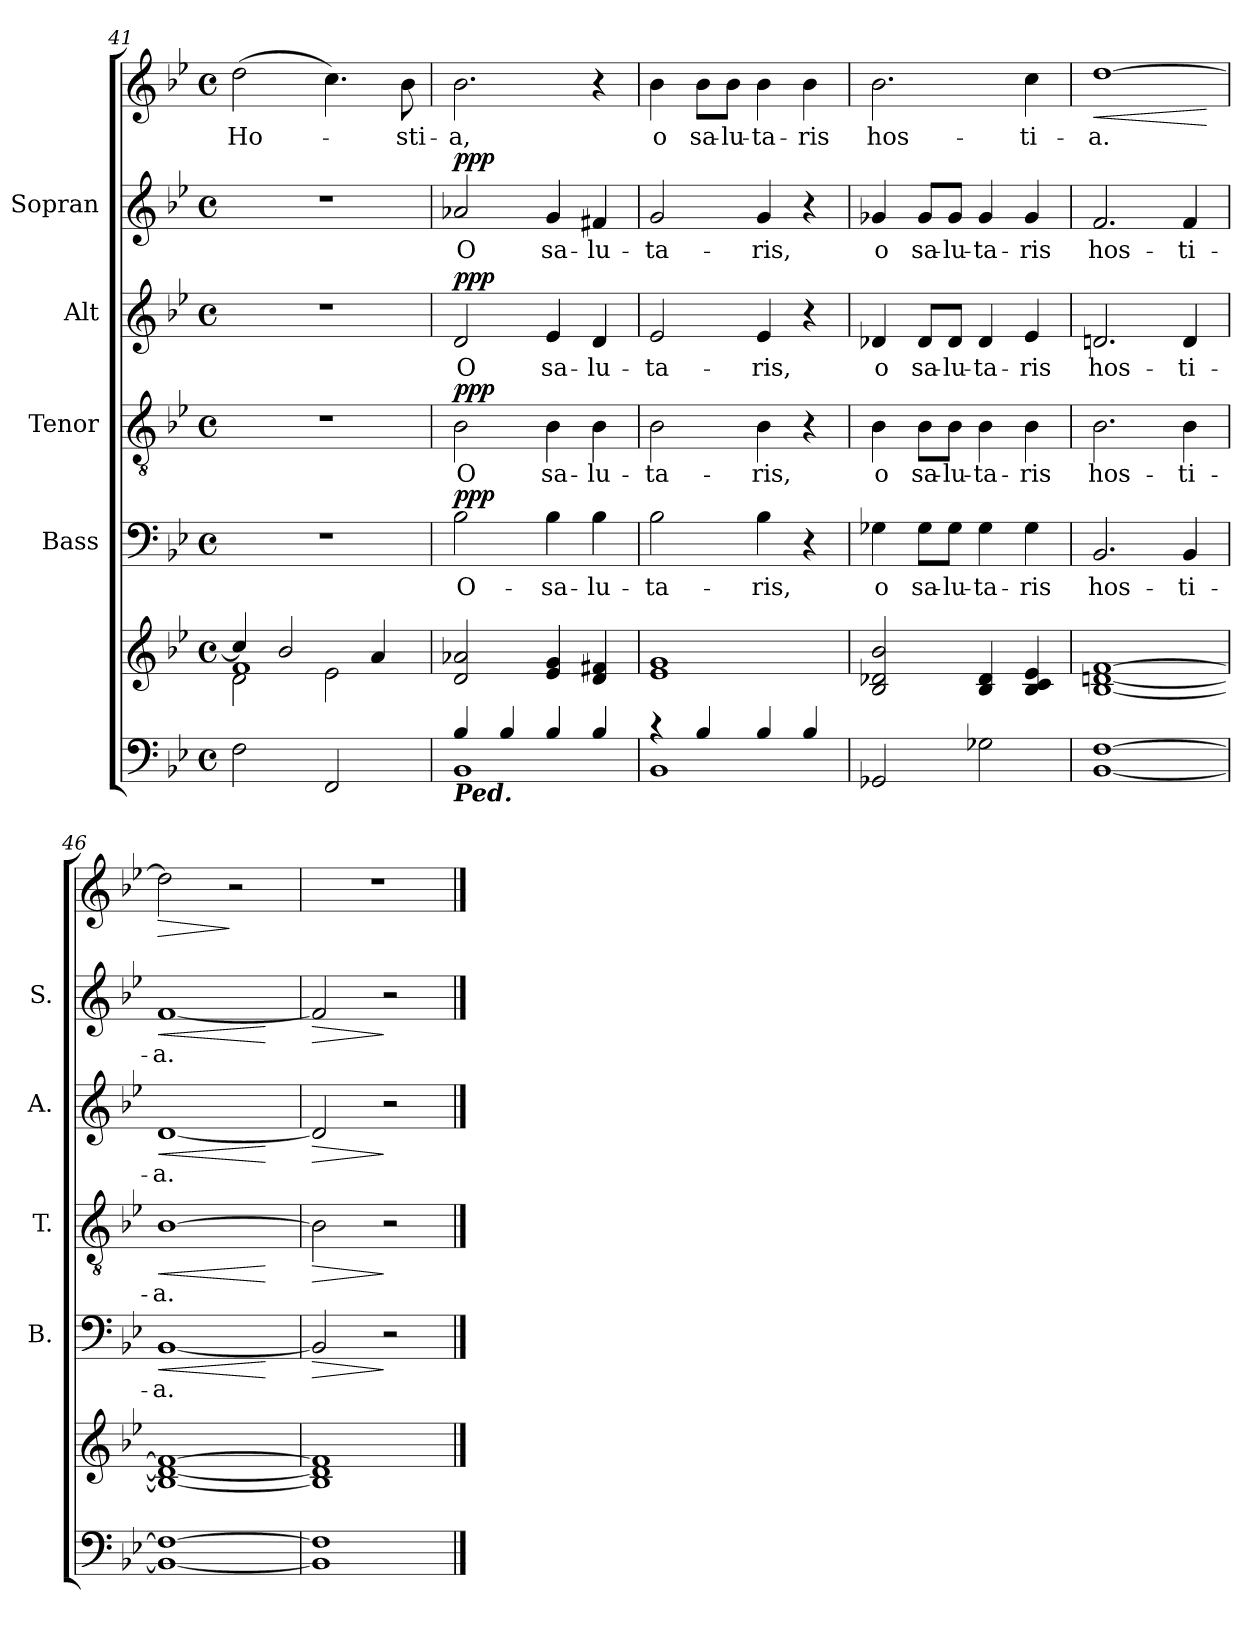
**kern	**kern	**kern	**text	**dynam	**kern	**text	**dynam	**kern	**text	**dynam	**kern	**text	**dynam	**kern	**text	**dynam
*part6	*part6	*part5	*part5	*part5	*part4	*part4	*part4	*part3	*part3	*part3	*part2	*part2	*part2	*part1	*part1	*part1
*staff7	*staff6	*staff5	*staff5	*staff5	*staff4	*staff4	*staff4	*staff3	*staff3	*staff3	*staff2	*staff2	*staff2	*staff1	*staff1	*staff1
*	*	*I"Bass	*	*	*I"Tenor	*	*	*I"Alt	*	*	*I"Sopran	*	*	*	*	*
*	*	*I'B.	*	*	*I'T.	*	*	*I'A.	*	*	*I'S.	*	*	*	*	*
*clefF4	*clefG2	*clefF4	*	*	*clefGv2	*	*	*clefG2	*	*	*clefG2	*	*	*clefG2	*	*
*k[b-e-]	*k[b-e-]	*k[b-e-]	*	*	*k[b-e-]	*	*	*k[b-e-]	*	*	*k[b-e-]	*	*	*k[b-e-]	*	*
*B-:	*B-:	*B-:	*	*	*B-:	*	*	*B-:	*	*	*B-:	*	*	*B-:	*	*
*M4/4	*M4/4	*M4/4	*	*	*M4/4	*	*	*M4/4	*	*	*M4/4	*	*	*M4/4	*	*
*met(c)	*met(c)	*met(c)	*	*	*met(c)	*	*	*met(c)	*	*	*met(c)	*	*	*met(c)	*	*
=41	=41	=41	=41	=41	=41	=41	=41	=41	=41	=41	=41	=41	=41	=41	=41	=41
*	*^	*	*	*	*	*	*	*	*	*	*	*	*	*	*	*
*	*	*^	*	*	*	*	*	*	*	*	*	*	*	*	*	*	*
!	!	!	!	!	!	!	!	!	!	!	!	!	!	!	!	!	!LO:LY:b	!
2F\	4cc/]	2d\	1f	1r	.	.	1r	.	.	1r	.	.	1r	.	.	(>2dd\	Ho-	.
.	2b-/	.	.	.	.	.	.	.	.	.	.	.	.	.	.	.	.	.
2FF/	.	2e-\	.	.	.	.	.	.	.	.	.	.	.	.	.	4.cc\)	.	.
.	4a/	.	.	.	.	.	.	.	.	.	.	.	.	.	.	.	.	.
!	!	!	!	!	!	!	!	!	!	!	!	!	!	!	!	!	!LO:LY:b	!
.	.	.	.	.	.	.	.	.	.	.	.	.	.	.	.	8b-\	-sti-	.
*	*v	*v	*v	*	*	*	*	*	*	*	*	*	*	*	*	*	*	*
!!LO:LB:g=z
=42	=42	=42	=42	=42	=42	=42	=42	=42	=42	=42	=42	=42	=42	=42	=42	=42
*^	*	*	*	*	*	*	*	*	*	*	*	*	*	*	*	*
!LO:TX:b:Bi:t=Ped.	!	!	!	!	!	!	!	!	!	!	!	!	!	!	!	!	!
!	!	!	!	!LO:LY:b	!LO:DY:a	!	!LO:LY:b	!LO:DY:a	!	!LO:LY:b	!LO:DY:a	!	!LO:LY:b	!LO:DY:a	!	!LO:LY:b	!
4B-/	1BB-	2d/ 2a-X/	2B-\	O-	ppp	2B-\	O	ppp	2d/	O	ppp	2a-X/	O	ppp	2.b-\	-a,	.
4B-/	.	.	.	.	.	.	.	.	.	.	.	.	.	.	.	.	.
!	!	!	!	!LO:LY:b	!	!	!LO:LY:b	!	!	!LO:LY:b	!	!	!LO:LY:b	!	!	!	!
4B-/	.	4e-/ 4g/	4B-\	-sa-	.	4B-\	sa-	.	4e-/	sa-	.	4g/	sa-	.	.	.	.
!	!	!	!	!LO:LY:b	!	!	!LO:LY:b	!	!	!LO:LY:b	!	!	!LO:LY:b	!	!	!	!
4B-/	.	4d/ 4f#X/	4B-\	-lu-	.	4B-\	-lu-	.	4d/	-lu-	.	4f#X/	-lu-	.	4r	.	.
=43	=43	=43	=43	=43	=43	=43	=43	=43	=43	=43	=43	=43	=43	=43	=43	=43	=43
!	!	!	!	!LO:LY:b	!	!	!LO:LY:b	!	!	!LO:LY:b	!	!	!LO:LY:b	!	!	!LO:LY:b	!
4rc	1BB-	1e- 1g	2B-\	-ta-	.	2B-\	-ta-	.	2e-/	-ta-	.	2g/	-ta-	.	4b-\	o	.
!	!	!	!	!	!	!	!	!	!	!	!	!	!	!	!	!LO:LY:b	!
4B-/	.	.	.	.	.	.	.	.	.	.	.	.	.	.	8b-\L	sa-	.
!	!	!	!	!	!	!	!	!	!	!	!	!	!	!	!	!LO:LY:b	!
.	.	.	.	.	.	.	.	.	.	.	.	.	.	.	8b-\J	-lu-	.
!	!	!	!	!LO:LY:b	!	!	!LO:LY:b	!	!	!LO:LY:b	!	!	!LO:LY:b	!	!	!LO:LY:b	!
4B-/	.	.	4B-\	-ris,	.	4B-\	-ris,	.	4e-/	-ris,	.	4g/	-ris,	.	4b-\	-ta-	.
!	!	!	!	!	!	!	!	!	!	!	!	!	!	!	!	!LO:LY:b	!
4B-/	.	.	4r	.	.	4r	.	.	4r	.	.	4r	.	.	4b-\	-ris	.
*v	*v	*	*	*	*	*	*	*	*	*	*	*	*	*	*	*	*
=44	=44	=44	=44	=44	=44	=44	=44	=44	=44	=44	=44	=44	=44	=44	=44	=44
!	!	!	!LO:LY:b	!	!	!LO:LY:b	!	!	!LO:LY:b	!	!	!LO:LY:b	!	!	!LO:LY:b	!
2GG-X/	2B-/ 2d-X/ 2b-/	4G-X\	o	.	4B-\	o	.	4d-X/	o	.	4g-X/	o	.	2.b-\	hos-	.
!	!	!	!LO:LY:b	!	!	!LO:LY:b	!	!	!LO:LY:b	!	!	!LO:LY:b	!	!	!	!
.	.	8G-\L	sa-	.	8B-\L	sa-	.	8d-/L	sa-	.	8g-/L	sa-	.	.	.	.
!	!	!	!LO:LY:b	!	!	!LO:LY:b	!	!	!LO:LY:b	!	!	!LO:LY:b	!	!	!	!
.	.	8G-\J	-lu-	.	8B-\J	-lu-	.	8d-/J	-lu-	.	8g-/J	-lu-	.	.	.	.
!	!	!	!LO:LY:b	!	!	!LO:LY:b	!	!	!LO:LY:b	!	!	!LO:LY:b	!	!	!	!
2G-X\	4B-/ 4d-/	4G-\	-ta-	.	4B-\	-ta-	.	4d-/	-ta-	.	4g-/	-ta-	.	.	.	.
!	!	!	!LO:LY:b	!	!	!LO:LY:b	!	!	!LO:LY:b	!	!	!LO:LY:b	!	!	!LO:LY:b	!
.	4B-/ 4c/ 4e-/	4G-\	-ris	.	4B-\	-ris	.	4e-/	-ris	.	4g-/	-ris	.	4cc\	-ti-	.
=45	=45	=45	=45	=45	=45	=45	=45	=45	=45	=45	=45	=45	=45	=45	=45	=45
!	!	!	!LO:LY:b	!	!	!LO:LY:b	!	!	!LO:LY:b	!	!	!LO:LY:b	!	!	!LO:LY:b	!LO:HP:b
[1BB- [1F	[1B- [1dn [1f	2.BB-/	hos-	.	2.B-\	hos-	.	2.dn/	hos-	.	2.f/	hos-	.	[1dd	-a.	<
!	!	!	!LO:LY:b	!	!	!LO:LY:b	!	!	!LO:LY:b	!	!	!LO:LY:b	!	!	!	!
.	.	4BB-/	-ti-	.	4B-\	-ti-	.	4d/	-ti-	.	4f/	-ti-	.	.	.	.
.	.	.	.	.	.	.	.	.	.	.	.	.	.	.	.	[
=46	=46	=46	=46	=46	=46	=46	=46	=46	=46	=46	=46	=46	=46	=46	=46	=46
!	!	!	!LO:LY:b	!LO:HP:b	!	!LO:LY:b	!LO:HP:b	!	!LO:LY:b	!LO:HP:b	!	!LO:LY:b	!LO:HP:b	!	!	!LO:HP:b
1BB-_ 1F_	1B-_ 1d_ 1f_	[1BB-	-a.	<	[1B-	-a.	<	[1d	-a.	<	[1f	-a.	<	2dd\]	.	>
.	.	.	.	.	.	.	.	.	.	.	.	.	.	2r	.	]
.	.	.	.	[	.	.	[	.	.	[	.	.	[	.	.	.
=47	=47	=47	=47	=47	=47	=47	=47	=47	=47	=47	=47	=47	=47	=47	=47	=47
!	!	!	!	!LO:HP:b	!	!	!LO:HP:b	!	!	!LO:HP:b	!	!	!LO:HP:b	!	!	!
1BB-] 1F]	1B-] 1d] 1f]	2BB-/]	.	>	2B-\]	.	>	2d/]	.	>	2f/]	.	>	1r	.	.
.	.	2r	.	]	2r	.	]	2r	.	]	2r	.	]	.	.	.
==	==	==	==	==	==	==	==	==	==	==	==	==	==	==	==	==
*-	*-	*-	*-	*-	*-	*-	*-	*-	*-	*-	*-	*-	*-	*-	*-	*-
